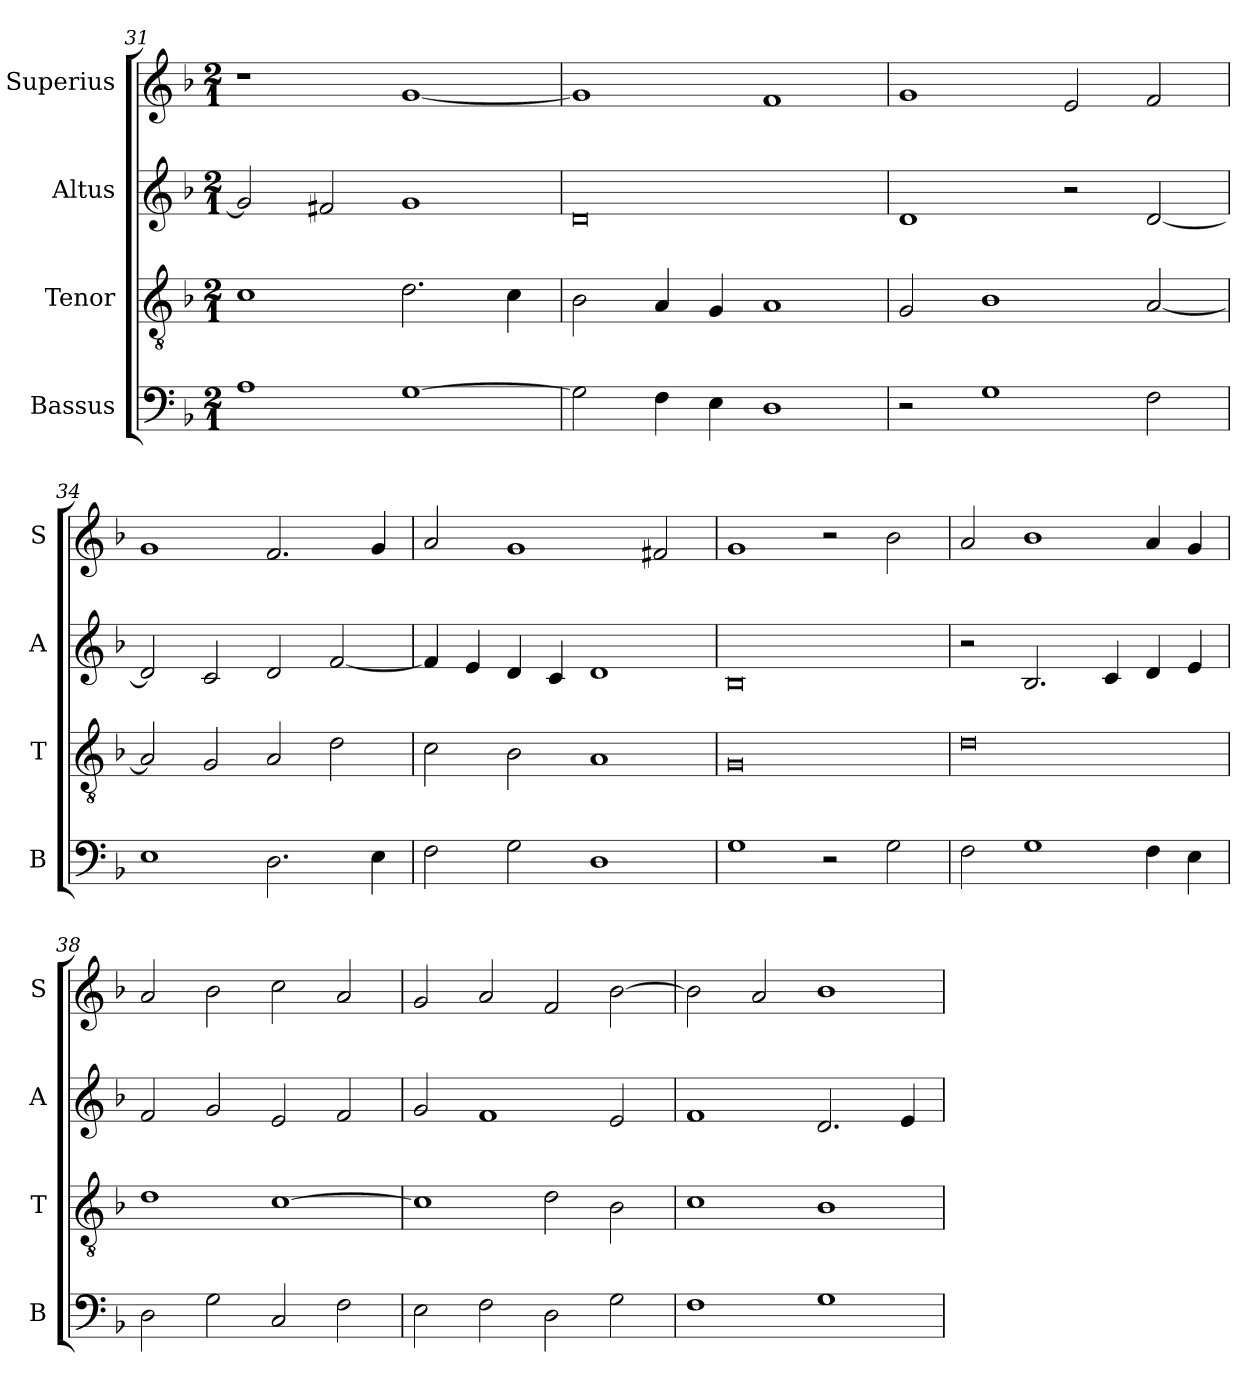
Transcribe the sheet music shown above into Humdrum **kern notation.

**kern	**kern	**kern	**kern
*part4	*part3	*part2	*part1
*staff4	*staff3	*staff2	*staff1
*I"Bassus	*I"Tenor	*I"Altus	*I"Superius
*I'B	*I'T	*I'A	*I'S
*clefF4	*clefGv2	*clefG2	*clefG2
*k[b-]	*k[b-]	*k[b-]	*k[b-]
*F:	*F:	*F:	*F:
*M2/1	*M2/1	*M2/1	*M2/1
=31	=31	=31	=31
1A	1c	2g]	1r
.	.	2f#X	.
[1G	2.d	1g	[1g
.	4c	.	.
=32	=32	=32	=32
2G]	2B-	0d	1g]
4F	4A	.	.
4E	4G	.	.
1D	1A	.	1f
=33	=33	=33	=33
2r	2G	1d	1g
1G	1B-	.	.
.	.	2r	2e
2F	[2A	[2d	2f
=34	=34	=34	=34
1E	2A]	2d]	1g
.	2G	2c	.
2.D	2A	2d	2.f
.	2d	[2f	.
4E	.	.	4g
=35	=35	=35	=35
2F	2c	4f]	2a
.	.	4e	.
2G	2B-	4d	1g
.	.	4c	.
1D	1A	1d	.
.	.	.	2f#X
=36	=36	=36	=36
1G	0G	0B-	1g
2r	.	.	2r
2G	.	.	2b-
=37	=37	=37	=37
2F	0d	2r	2a
1G	.	2.B-	1b-
.	.	4c	.
4F	.	4d	4a
4E	.	4e	4g
=38	=38	=38	=38
2D	1d	2f	2a
2G	.	2g	2b-
2C	[1c	2e	2cc
2F	.	2f	2a
=39	=39	=39	=39
2E	1c]	2g	2g
2F	.	1f	2a
2D	2d	.	2f
2G	2B-	2e	[2b-
=40	=40	=40	=40
1F	1c	1f	2b-]
.	.	.	2a
1G	1B-	2.d	1b-
.	.	4e	.
=	=	=	=
*-	*-	*-	*-
